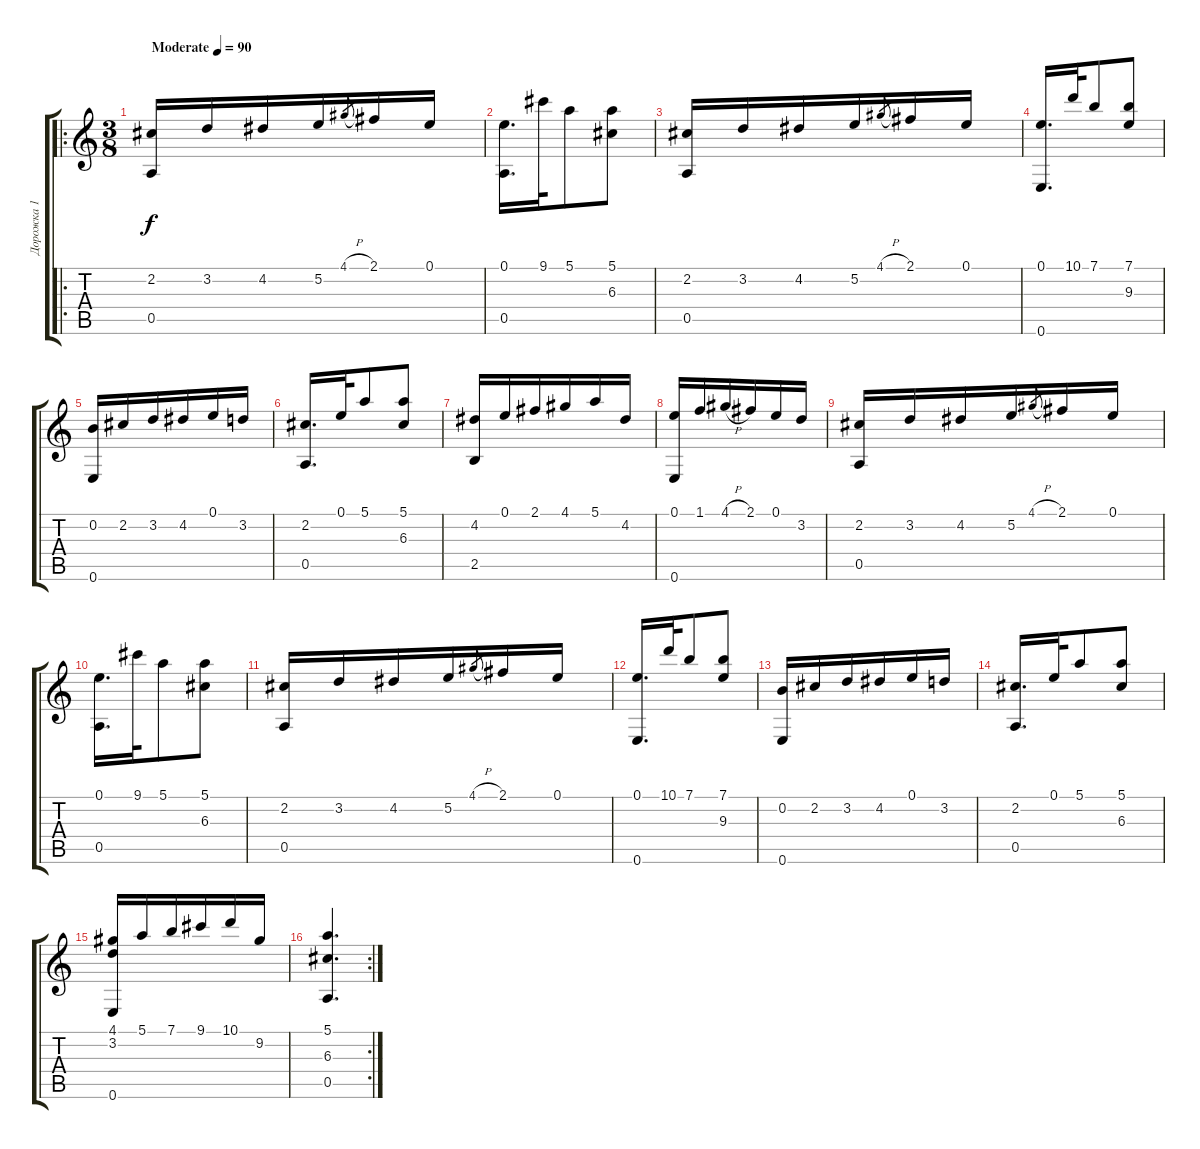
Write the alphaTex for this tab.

\track ("Дорожка 1" "Дорожка 1") {instrument acousticguitarnylon}
\staff {score tabs}
\tuning (E4 B3 G3 D3 A2 E2) {hide}
\ro
\ts (3 8)
\tempo (90 "Moderate")
\clef g2
\ks c
(2.2 0.5).16{dy f instrument acousticguitarnylon} 3.2.16 4.2.16 5.2.16 4.1{h}.8{gr} 2.1.16 0.1.16 |
(0.1 0.5).16{d} 9.1.32 5.1.8 (5.1 6.3).8 |
(2.2 0.5).16 3.2.16 4.2.16 5.2.16 4.1{h}.8{gr} 2.1.16 0.1.16 |
(0.1 0.6).16{d} 10.1.32 7.1.8 (7.1 9.3).8 |
(0.2 0.6).16 2.2.16 3.2.16 4.2.16 0.1.16 3.2.16 |
(2.2 0.5).16{d} 0.1.32 5.1.8 (5.1 6.3).8 |
(4.2 2.5).16 0.1.16 2.1.16 4.1.16 5.1.16 4.2.16 |
(0.1 0.6).16 1.1.16 4.1{h}.16 2.1.16 0.1.16 3.2.16 |
(2.2 0.5).16 3.2.16 4.2.16 5.2.16 4.1{h}.8{gr} 2.1.16 0.1.16 |
(0.1 0.5).16{d} 9.1.32 5.1.8 (5.1 6.3).8 |
(2.2 0.5).16 3.2.16 4.2.16 5.2.16 4.1{h}.8{gr} 2.1.16 0.1.16 |
(0.1 0.6).16{d} 10.1.32 7.1.8 (7.1 9.3).8 |
(0.2 0.6).16 2.2.16 3.2.16 4.2.16 0.1.16 3.2.16 |
(2.2 0.5).16{d} 0.1.32 5.1.8 (5.1 6.3).8 |
(4.1 3.2 0.6).16 5.1.16 7.1.16 9.1.16 10.1.16 9.2.16 |
\rc 2
(5.1 6.3 0.5).4{d}
